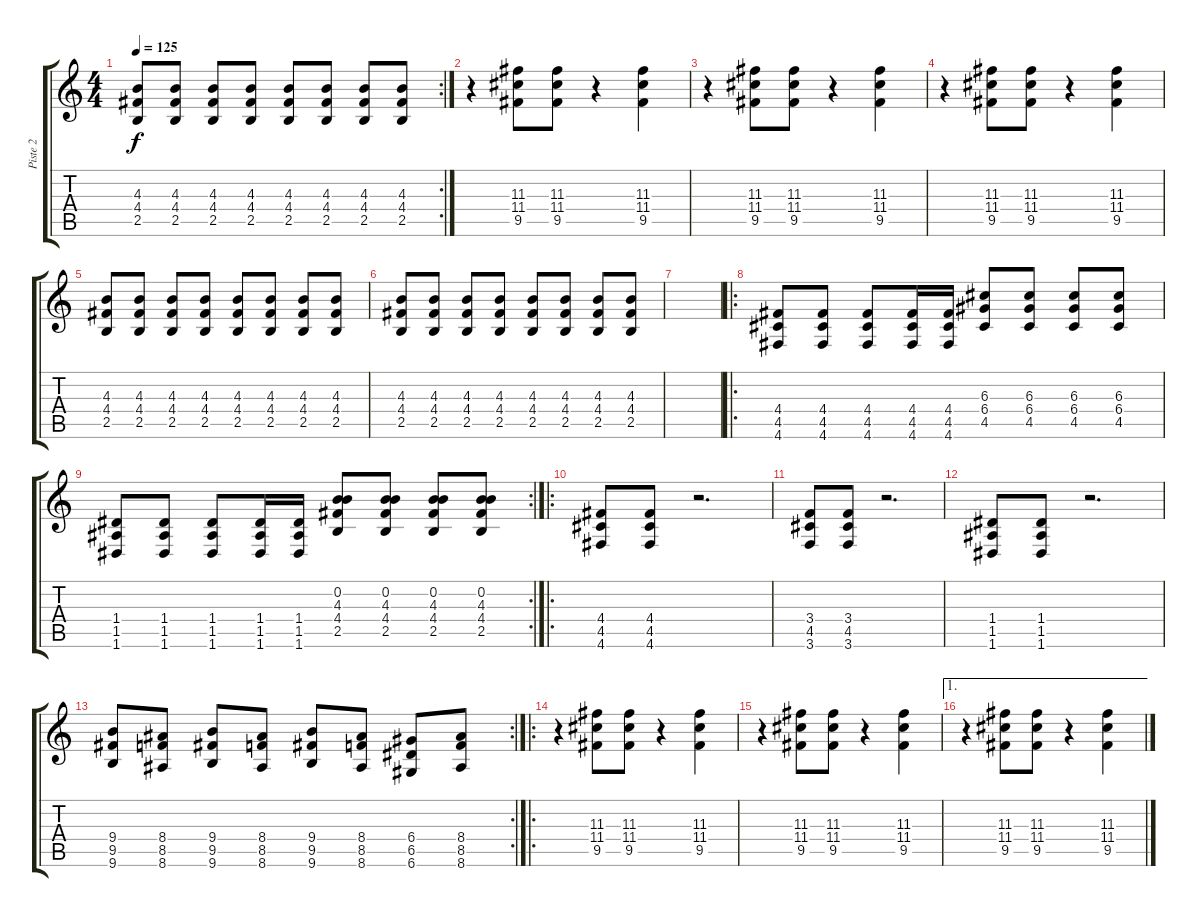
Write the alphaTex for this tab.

\track ("Piste 2" "Piste 2") {instrument overdrivenguitar}
\staff {score tabs}
\tuning (E4 B3 G3 D3 A2 D2) {hide}
\rc 2
\ts (4 4)
\tempo 125
\clef g2
\ks c
(4.3 4.4 2.5).8{dy f} (4.3 4.4 2.5).8 (4.3 4.4 2.5).8 (4.3 4.4 2.5).8 (4.3 4.4 2.5).8 (4.3 4.4 2.5).8 (4.3 4.4 2.5).8 (4.3 4.4 2.5).8 |
r.4 (11.3 11.4 9.5).8 (11.3 11.4 9.5).8 r.4 (11.3 11.4 9.5).4 |
r.4 (11.3 11.4 9.5).8 (11.3 11.4 9.5).8 r.4 (11.3 11.4 9.5).4 |
r.4 (11.3 11.4 9.5).8 (11.3 11.4 9.5).8 r.4 (11.3 11.4 9.5).4 |
(4.3 4.4 2.5).8 (4.3 4.4 2.5).8 (4.3 4.4 2.5).8 (4.3 4.4 2.5).8 (4.3 4.4 2.5).8 (4.3 4.4 2.5).8 (4.3 4.4 2.5).8 (4.3 4.4 2.5).8 |
(4.3 4.4 2.5).8 (4.3 4.4 2.5).8 (4.3 4.4 2.5).8 (4.3 4.4 2.5).8 (4.3 4.4 2.5).8 (4.3 4.4 2.5).8 (4.3 4.4 2.5).8 (4.3 4.4 2.5).8 |
|
\ro
(4.4 4.5 4.6).8 (4.4 4.5 4.6).8 (4.4 4.5 4.6).8 (4.4 4.5 4.6).16 (4.4 4.5 4.6).16 (6.3 6.4 4.5).8 (6.3 6.4 4.5).8 (6.3 6.4 4.5).8 (6.3 6.4 4.5).8 |
\rc 2
(1.4 1.5 1.6).8 (1.4 1.5 1.6).8 (1.4 1.5 1.6).8 (1.4 1.5 1.6).16 (1.4 1.5 1.6).16 (0.2 4.3 4.4 2.5).8 (0.2 4.3 4.4 2.5).8 (0.2 4.3 4.4 2.5).8 (0.2 4.3 4.4 2.5).8 |
\ro
(4.4 4.5 4.6).8 (4.4 4.5 4.6).8 r.2{d} |
(3.4 4.5 3.6).8 (3.4 4.5 3.6).8 r.2{d} |
(1.4 1.5 1.6).8 (1.4 1.5 1.6).8 r.2{d} |
\rc 2
(9.4 9.5 9.6).8 (8.4 8.5 8.6).8 (9.4 9.5 9.6).8 (8.4 8.5 8.6).8 (9.4 9.5 9.6).8 (8.4 8.5 8.6).8 (6.4 6.5 6.6).8 (8.4 8.5 8.6).8 |
\ro
r.4 (11.3 11.4 9.5).8 (11.3 11.4 9.5).8 r.4 (11.3 11.4 9.5).4 |
r.4 (11.3 11.4 9.5).8 (11.3 11.4 9.5).8 r.4 (11.3 11.4 9.5).4 |
\ae 1
r.4 (11.3 11.4 9.5).8 (11.3 11.4 9.5).8 r.4 (11.3 11.4 9.5).4
